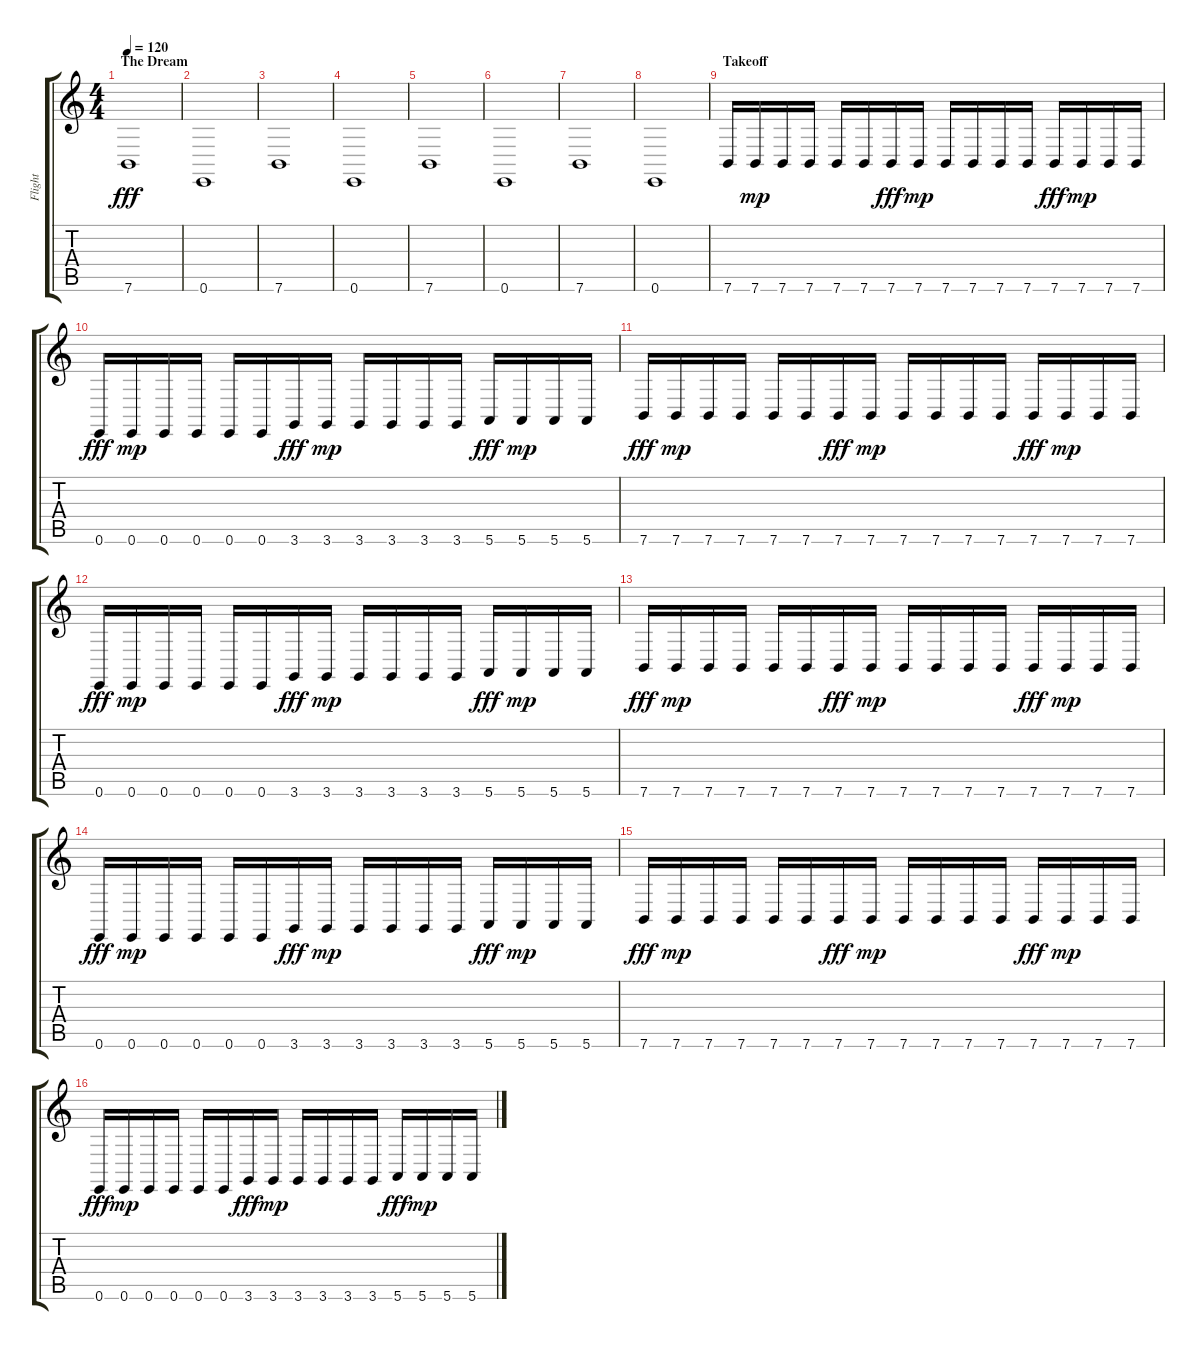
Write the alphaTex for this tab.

\track ("Flight" "Flight") {instrument timpani}
\staff {score tabs}
\tuning (E4 B3 G3 D3 A2 E2) {hide}
\ts (4 4)
\section ("" "The Dream")
\tempo 120
\clef g2
\ks c
7.6.1{dy fff instrument timpani} |
0.6.1 |
7.6.1 |
0.6.1 |
7.6.1 |
0.6.1 |
7.6.1 |
0.6.1 |
\section ("" "Takeoff")
7.6.16 7.6.16{dy mp} 7.6.16 7.6.16 7.6.16 7.6.16 7.6.16{dy fff} 7.6.16{dy mp} 7.6.16 7.6.16 7.6.16 7.6.16 7.6.16{dy fff} 7.6.16{dy mp} 7.6.16 7.6.16 |
0.6.16{dy fff} 0.6.16{dy mp} 0.6.16 0.6.16 0.6.16 0.6.16 3.6.16{dy fff} 3.6.16{dy mp} 3.6.16 3.6.16 3.6.16 3.6.16 5.6.16{dy fff} 5.6.16{dy mp} 5.6.16 5.6.16 |
7.6.16{dy fff} 7.6.16{dy mp} 7.6.16 7.6.16 7.6.16 7.6.16 7.6.16{dy fff} 7.6.16{dy mp} 7.6.16 7.6.16 7.6.16 7.6.16 7.6.16{dy fff} 7.6.16{dy mp} 7.6.16 7.6.16 |
0.6.16{dy fff} 0.6.16{dy mp} 0.6.16 0.6.16 0.6.16 0.6.16 3.6.16{dy fff} 3.6.16{dy mp} 3.6.16 3.6.16 3.6.16 3.6.16 5.6.16{dy fff} 5.6.16{dy mp} 5.6.16 5.6.16 |
7.6.16{dy fff} 7.6.16{dy mp} 7.6.16 7.6.16 7.6.16 7.6.16 7.6.16{dy fff} 7.6.16{dy mp} 7.6.16 7.6.16 7.6.16 7.6.16 7.6.16{dy fff} 7.6.16{dy mp} 7.6.16 7.6.16 |
0.6.16{dy fff} 0.6.16{dy mp} 0.6.16 0.6.16 0.6.16 0.6.16 3.6.16{dy fff} 3.6.16{dy mp} 3.6.16 3.6.16 3.6.16 3.6.16 5.6.16{dy fff} 5.6.16{dy mp} 5.6.16 5.6.16 |
7.6.16{dy fff} 7.6.16{dy mp} 7.6.16 7.6.16 7.6.16 7.6.16 7.6.16{dy fff} 7.6.16{dy mp} 7.6.16 7.6.16 7.6.16 7.6.16 7.6.16{dy fff} 7.6.16{dy mp} 7.6.16 7.6.16 |
0.6.16{dy fff} 0.6.16{dy mp} 0.6.16 0.6.16 0.6.16 0.6.16 3.6.16{dy fff} 3.6.16{dy mp} 3.6.16 3.6.16 3.6.16 3.6.16 5.6.16{dy fff} 5.6.16{dy mp} 5.6.16 5.6.16
